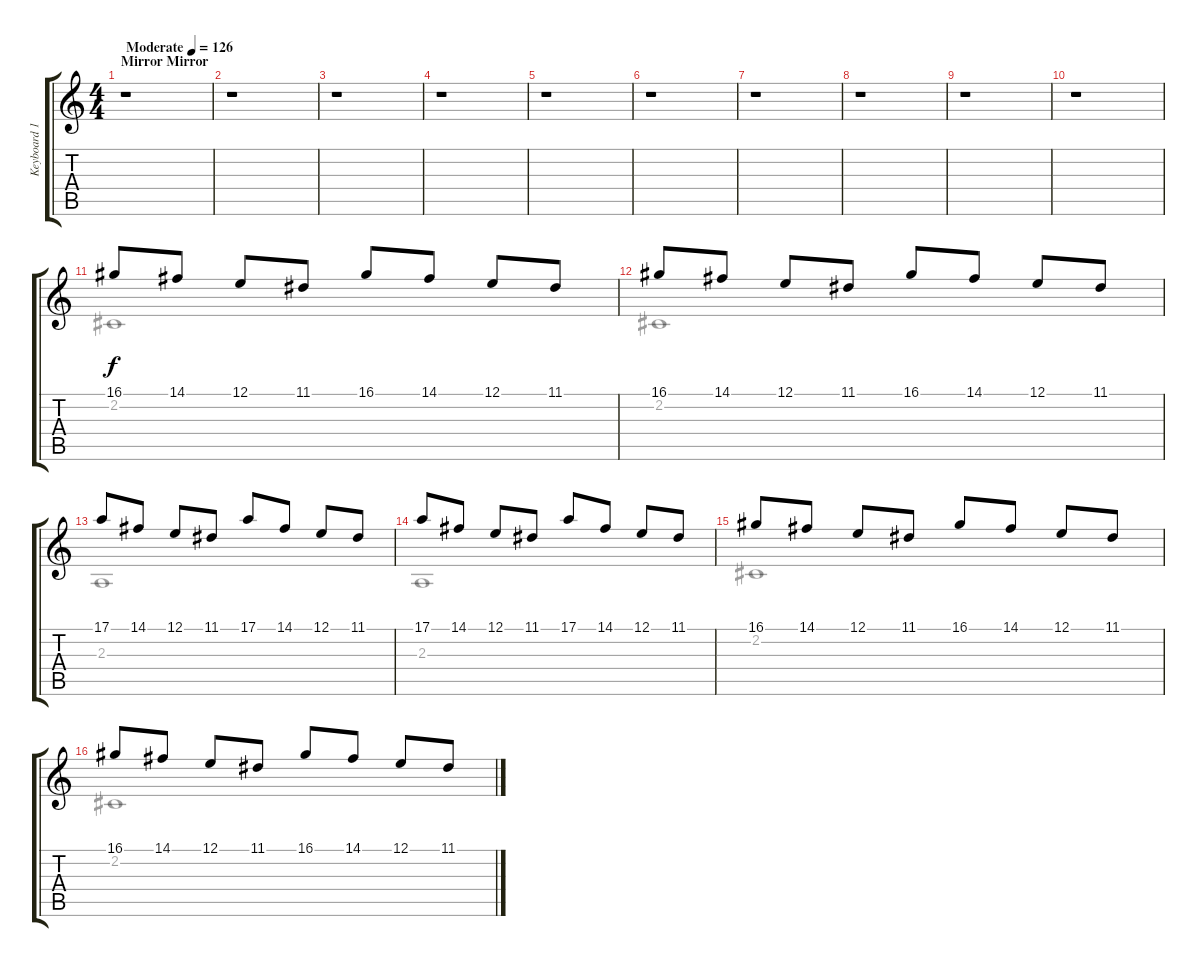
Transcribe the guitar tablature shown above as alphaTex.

\track ("Keyboard 1" "Keyboard 1") {instrument acousticgrandpiano}
\staff {score tabs}
\tuning (E4 B3 G3 D3 A2 E2) {hide}
\voice
\ts (4 4)
\section ("" "Mirror Mirror")
\tempo (126 "Moderate")
\clef g2
\ks c
r.1{dy f instrument acousticgrandpiano} |
r.1 |
r.1 |
r.1 |
r.1 |
r.1 |
r.1 |
r.1 |
r.1 |
r.1 |
16.1.8 14.1.8 12.1.8 11.1.8 16.1.8 14.1.8 12.1.8{beam Up} 11.1.8{beam Up} |
16.1.8 14.1.8 12.1.8 11.1.8 16.1.8 14.1.8 12.1.8{beam Up} 11.1.8{beam Up} |
17.1.8 14.1.8 12.1.8 11.1.8 17.1.8 14.1.8 12.1.8{beam Up} 11.1.8{beam Up} |
17.1.8 14.1.8 12.1.8 11.1.8 17.1.8 14.1.8 12.1.8{beam Up} 11.1.8{beam Up} |
16.1.8 14.1.8 12.1.8 11.1.8 16.1.8 14.1.8 12.1.8{beam Up} 11.1.8{beam Up} |
16.1.8 14.1.8 12.1.8 11.1.8 16.1.8 14.1.8 12.1.8{beam Up} 11.1.8{beam Up}
\voice
\clef g2
\ottava regular
\simile none
\ks c
|
|
|
|
|
|
|
|
|
|
2.2.1 |
2.2.1 |
2.3.1 |
2.3.1 |
2.2.1 |
2.2.1
